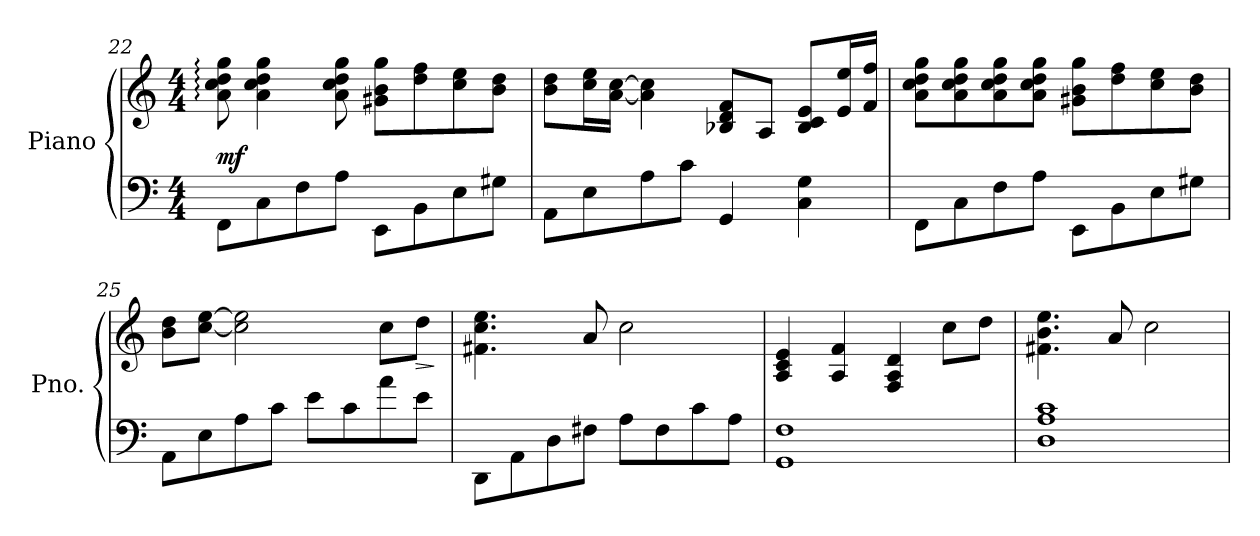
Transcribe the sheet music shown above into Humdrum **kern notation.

**kern	**kern	**dynam
*part1	*part1	*part1
*staff2	*staff1	*staff1/2
*I"Piano	*	*
*I'Pno.	*	*
!!LO:LB:g=z
*clefF4	*clefG2	*
*k[]	*k[]	*
*M4/4	*M4/4	*
=22	=22	=22
!	!	!LO:DY:a=2
8FF\L	8a\: 8cc\: 8dd\: 8gg\:	mf
8C\	4a\ 4cc\ 4dd\ 4gg\	.
8F\	.	.
8A\J	8a\ 8cc\ 8dd\ 8gg\	.
8EE\L	8g#X\ 8b\ 8gg\L	.
8BB\	8dd\ 8ff\	.
8E\	8cc\ 8ee\	.
8G#X\J	8b\ 8dd\J	.
=23	=23	=23
8AA\L	8b\ 8dd\L	.
8E\	16cc\ 16ee\L	.
.	[16a\ [16cc\JJ	.
8A\	4a\] 4cc\]	.
8c\J	.	.
4GG/	8B-X/ 8d/ 8f/L	.
.	8A/J	.
4C\ 4G\	8B-/ 8c/ 8e/L	.
.	16e/ 16ee/L	.
.	16f/ 16ff/JJ	.
=24	=24	=24
8FF\L	8a\ 8cc\ 8dd\ 8gg\L	.
8C\	8a\ 8cc\ 8dd\ 8gg\	.
8F\	8a\ 8cc\ 8dd\ 8gg\	.
8A\J	8a\ 8cc\ 8dd\ 8gg\J	.
8EE\L	8g#X\ 8b\ 8gg\L	.
8BB\	8dd\ 8ff\	.
8E\	8cc\ 8ee\	.
8G#X\J	8b\ 8dd\J	.
!!LO:PB:g=z
=25	=25	=25
8AA\L	8b\ 8dd\L	.
8E\	[8cc\ [8ee\J	.
8A\	2cc\] 2ee\]	.
8c\J	.	.
8e\L	.	.
8c\	.	.
8a\	8cc\L	.
!	!	!LO:HP:b
8e\J	8dd\J	>
.	.	]
=26	=26	=26
8DD\L	4.f#X\ 4.cc\ 4.ee\	.
8AA\	.	.
8D\	.	.
8F#X\J	8a/	.
8A\L	2cc\	.
8F#\	.	.
8c\	.	.
8A\J	.	.
=27	=27	=27
1GG 1F	4A/ 4c/ 4e/	.
.	4A/ 4f/	.
.	4F/ 4A/ 4d/	.
.	8cc\L	.
.	8dd\J	.
=28	=28	=28
1D 1A 1c	4.f#X\ 4.b\ 4.ee\	.
.	8a/	.
.	2cc\	.
=	=	=
*-	*-	*-
